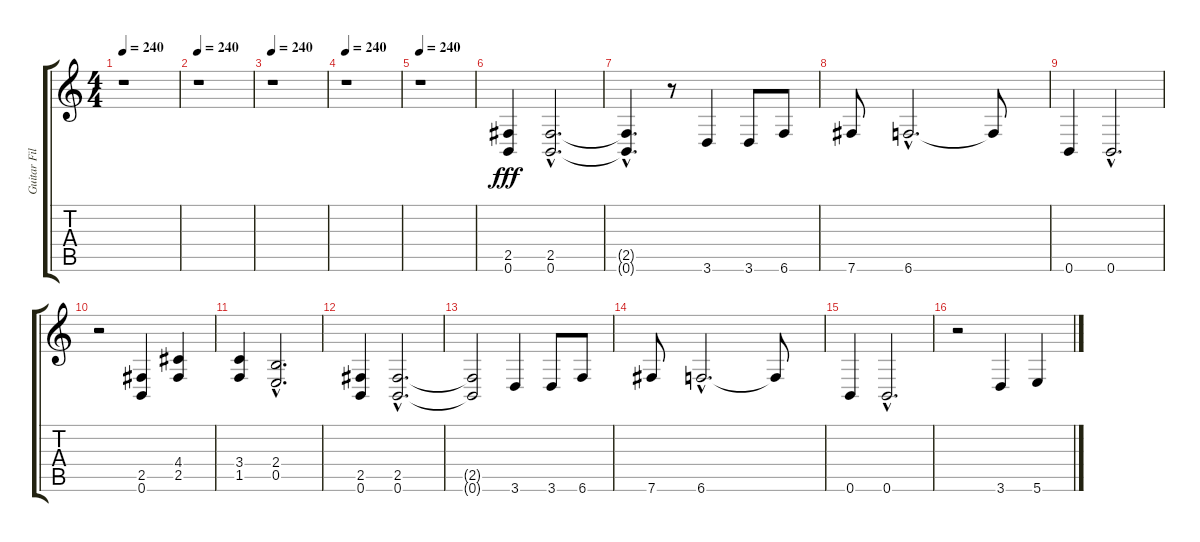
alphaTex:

\track ("Guitar Fill" "Guitar Fil") {instrument overdrivenguitar}
\staff {score tabs}
\tuning (B3 Gb3 D3 A2 E2 B1) {hide}
\ts (4 4)
\tempo 240
\clef g2
\ks c
r.1{dy fff} |
\tempo 240
r.1 |
\tempo 240
r.1 |
\tempo 240
r.1 |
\tempo 240
r.1 |
(2.5 0.6).4 (2.5{hac} 0.6{hac}).2{d} |
(2.5{hac t} 0.6{hac t}).4{d} r.8 3.6.4 3.6.8 6.6.8 |
7.6.8 6.6{hac}.2{d} 6.6{t}.8 |
0.6.4 0.6{hac}.2{d} |
r.2 (2.5 0.6).4 (4.4 2.5).4 |
(3.4 1.5).4 (2.4{hac} 0.5{hac}).2{d} |
(2.5 0.6).4 (2.5{hac} 0.6{hac}).2{d} |
(2.5{t} 0.6{t}).2 3.6.4 3.6.8 6.6.8 |
7.6.8 6.6{hac}.2{d} 6.6{t}.8 |
0.6.4 0.6{hac}.2{d} |
r.2 3.6.4 5.6.4
